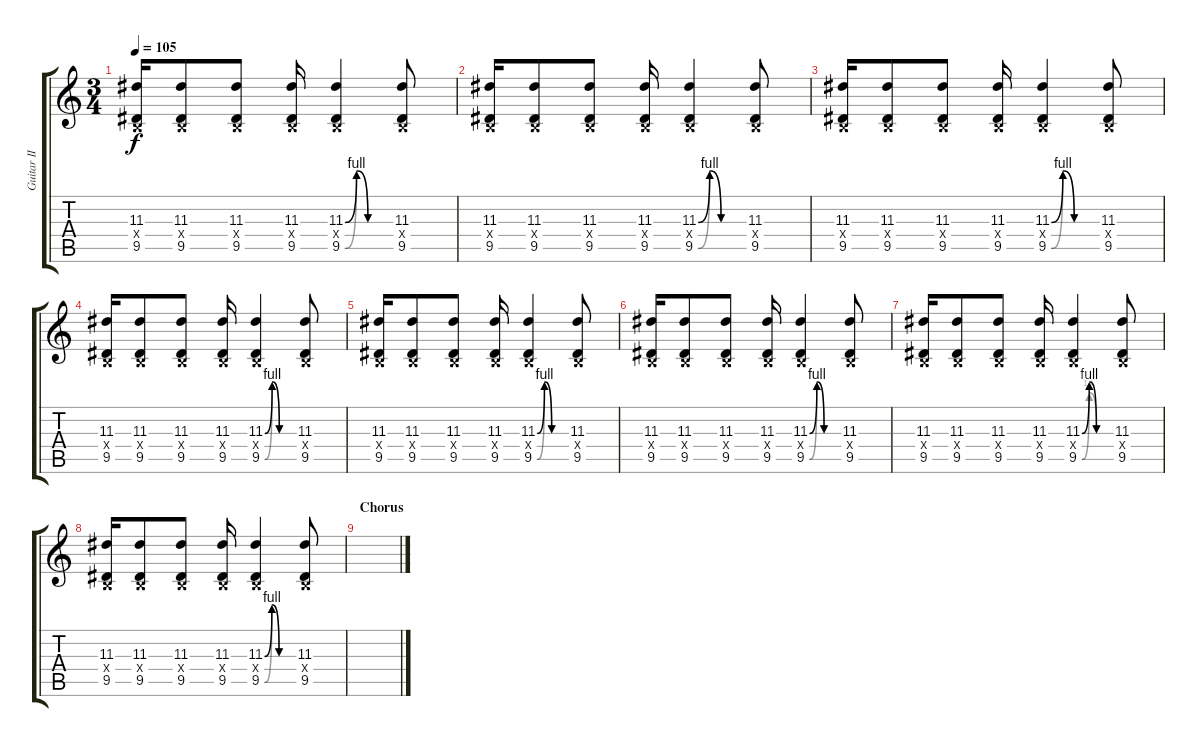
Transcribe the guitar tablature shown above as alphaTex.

\track ("Guitar II" "Guitar II") {instrument distortionguitar}
\staff {score tabs}
\tuning (Db4 Ab3 E3 B2 Gb2 B1) {hide}
\ts (3 4)
\tempo 105
\clef g2
\ks c
(11.3 0.4{x} 9.5).16{dy f} (11.3 0.4{x} 9.5).8 (11.3 0.4{x} 9.5).8 (11.3 0.4{x} 9.5).16 (11.3{be (custom 0 0 15 4 30 0 60 0)} 0.4{x} 9.5{be (custom 0 0 15 4 30 0 45 0 60 0)}).4 (11.3 0.4{x} 9.5).8 |
(11.3 0.4{x} 9.5).16 (11.3 0.4{x} 9.5).8 (11.3 0.4{x} 9.5).8 (11.3 0.4{x} 9.5).16 (11.3{be (custom 0 0 15 4 30 0 60 0)} 0.4{x} 9.5{be (custom 0 0 15 4 30 0 45 0 60 0)}).4 (11.3 0.4{x} 9.5).8 |
(11.3 0.4{x} 9.5).16 (11.3 0.4{x} 9.5).8 (11.3 0.4{x} 9.5).8 (11.3 0.4{x} 9.5).16 (11.3{be (custom 0 0 15 4 30 0 60 0)} 0.4{x} 9.5{be (custom 0 0 15 4 30 0 45 0 60 0)}).4 (11.3 0.4{x} 9.5).8 |
(11.3 0.4{x} 9.5).16 (11.3 0.4{x} 9.5).8 (11.3 0.4{x} 9.5).8 (11.3 0.4{x} 9.5).16 (11.3{be (custom 0 0 15 4 30 0 60 0)} 0.4{x} 9.5{be (custom 0 0 15 4 30 0 45 0 60 0)}).4 (11.3 0.4{x} 9.5).8 |
(11.3 0.4{x} 9.5).16 (11.3 0.4{x} 9.5).8 (11.3 0.4{x} 9.5).8 (11.3 0.4{x} 9.5).16 (11.3{be (custom 0 0 15 4 30 0 60 0)} 0.4{x} 9.5{be (custom 0 0 15 4 30 0 45 0 60 0)}).4 (11.3 0.4{x} 9.5).8 |
(11.3 0.4{x} 9.5).16 (11.3 0.4{x} 9.5).8 (11.3 0.4{x} 9.5).8 (11.3 0.4{x} 9.5).16 (11.3{be (custom 0 0 15 4 30 0 60 0)} 0.4{x} 9.5{be (custom 0 0 15 4 30 0 45 0 60 0)}).4 (11.3 0.4{x} 9.5).8 |
(11.3 0.4{x} 9.5).16 (11.3 0.4{x} 9.5).8 (11.3 0.4{x} 9.5).8 (11.3 0.4{x} 9.5).16 (11.3{be (custom 0 0 15 4 30 0 60 0)} 0.4{x} 9.5{be (custom 0 0 15 2 30 0 45 0 60 0)}).4 (11.3 0.4{x} 9.5).8 |
(11.3 0.4{x} 9.5).16 (11.3 0.4{x} 9.5).8 (11.3 0.4{x} 9.5).8 (11.3 0.4{x} 9.5).16 (11.3{be (custom 0 0 15 4 30 0 60 0)} 0.4{x} 9.5{be (custom 0 0 15 4 30 0 45 0 60 0)}).4 (11.3 0.4{x} 9.5).8 |
\section ("" "Chorus")
